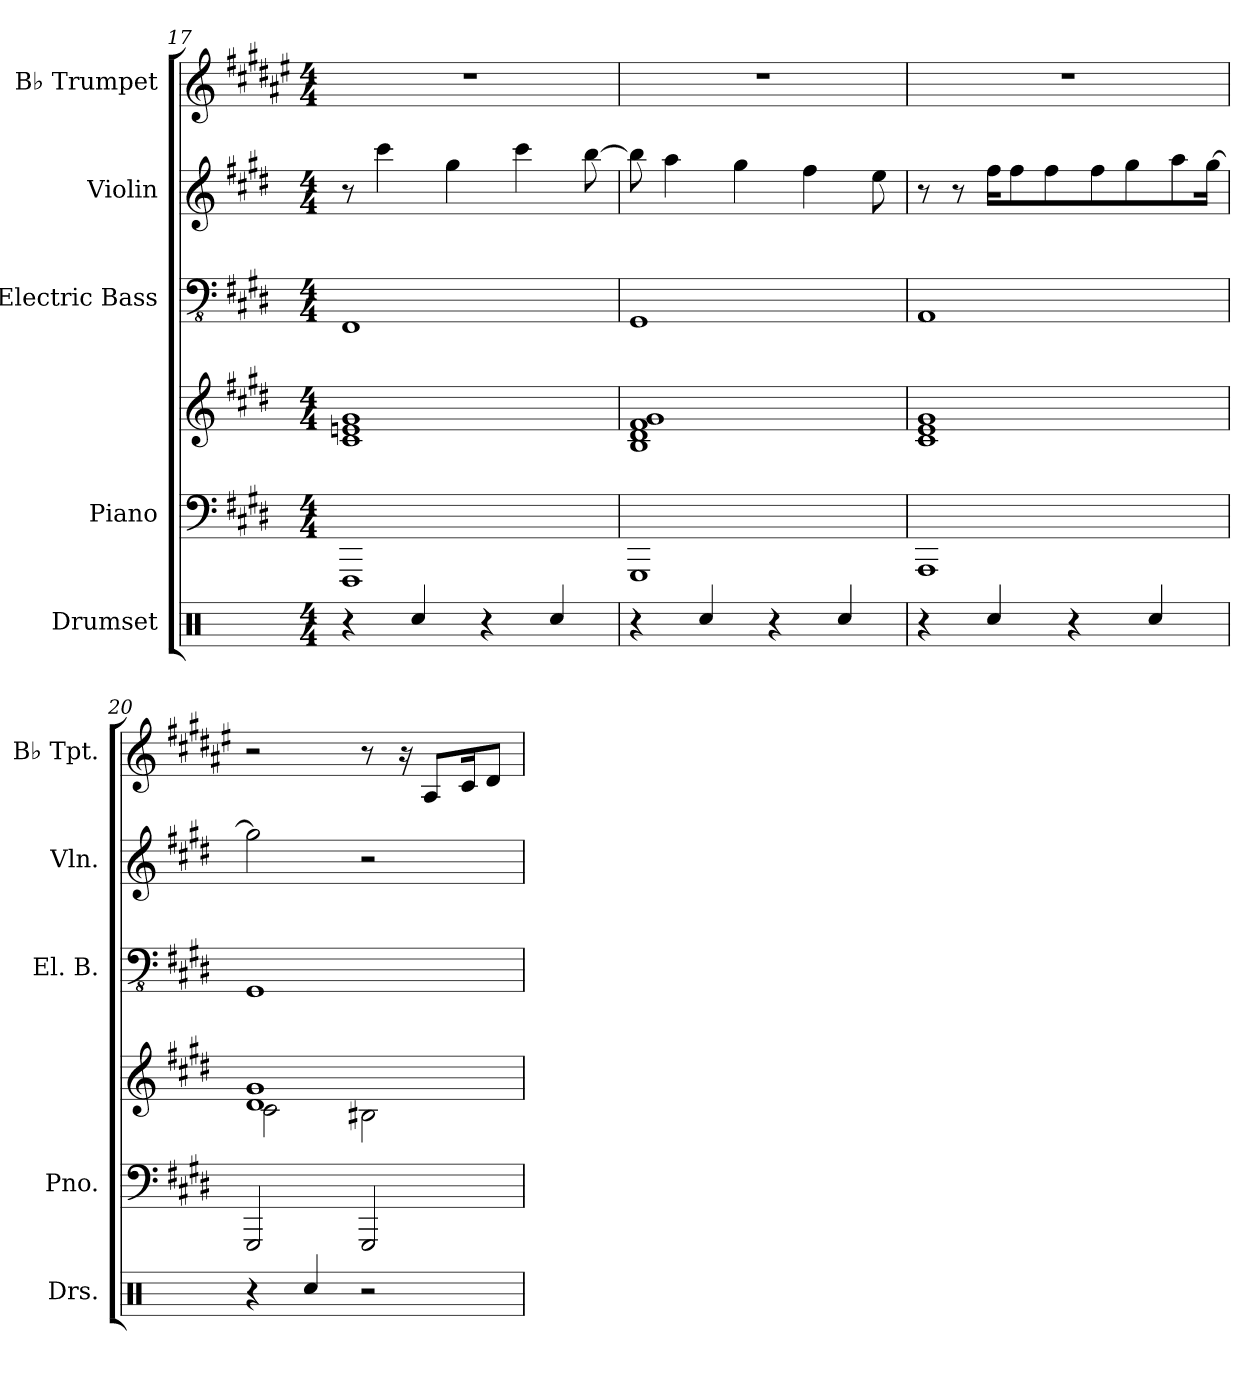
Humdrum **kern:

**kern	**kern	**kern	**kern	**kern	**kern
*part5	*part4	*part4	*part3	*part2	*part1
*staff6	*staff5	*staff4	*staff3	*staff2	*staff1
*I"Drumset	*I"Piano	*	*I"Electric Bass	*I"Violin	*I"B♭ Trumpet
*I'Drs.	*I'Pno.	*	*I'El. B.	*I'Vln.	*I'B♭ Tpt.
*clefX	*clefF4	*clefG2	*clefFv4	*clefG2	*clefG2
*	*	*	*	*	*ITrd1c2
*k[]	*k[f#c#g#d#]	*k[f#c#g#d#]	*k[f#c#g#d#]	*k[f#c#g#d#]	*k[f#c#g#d#]
*M4/4	*M4/4	*M4/4	*M4/4	*M4/4	*M4/4
=17	=17	=17	=17	=17	=17
4r	1FFF#	1c# 1en 1g#	1FFF#	8r	1r
.	.	.	.	4ccc#\	.
4Rcc/	.	.	.	.	.
.	.	.	.	4gg#\	.
4r	.	.	.	.	.
.	.	.	.	4ccc#\	.
4Rcc/	.	.	.	.	.
.	.	.	.	[8bb\	.
=18	=18	=18	=18	=18	=18
4r	1GGG#	1B 1d# 1f# 1g#	1GGG#	8bb\]	1r
.	.	.	.	4aa\	.
4Rcc/	.	.	.	.	.
.	.	.	.	4gg#\	.
4r	.	.	.	.	.
.	.	.	.	4ff#\	.
4Rcc/	.	.	.	.	.
.	.	.	.	8ee\	.
!!LO:PB:g=z
=19	=19	=19	=19	=19	=19
4r	1AAA	1c# 1e 1g#	1AAA	8r	1r
.	.	.	.	8r	.
4Rcc/	.	.	.	16ff#\KL	.
.	.	.	.	8ff#\	.
.	.	.	.	8ff#\	.
4r	.	.	.	.	.
.	.	.	.	8ff#\	.
.	.	.	.	8gg#\	.
4Rcc/	.	.	.	.	.
.	.	.	.	8aa\	.
.	.	.	.	[16gg#\Jk	.
=20	=20	=20	=20	=20	=20
*	*	*^	*	*	*
4r	2GGG#/	1d# 1g#	2c#\	1GGG#	2gg#\]	2r
4Rcc/	.	.	.	.	.	.
2r	2GGG#/	.	2B#X\	.	2r	8r
.	.	.	.	.	.	16r
.	.	.	.	.	.	8G#/L
.	.	.	.	.	.	16B/K
.	.	.	.	.	.	8c#/J
*	*	*v	*v	*	*	*
=	=	=	=	=	=
*-	*-	*-	*-	*-	*-
